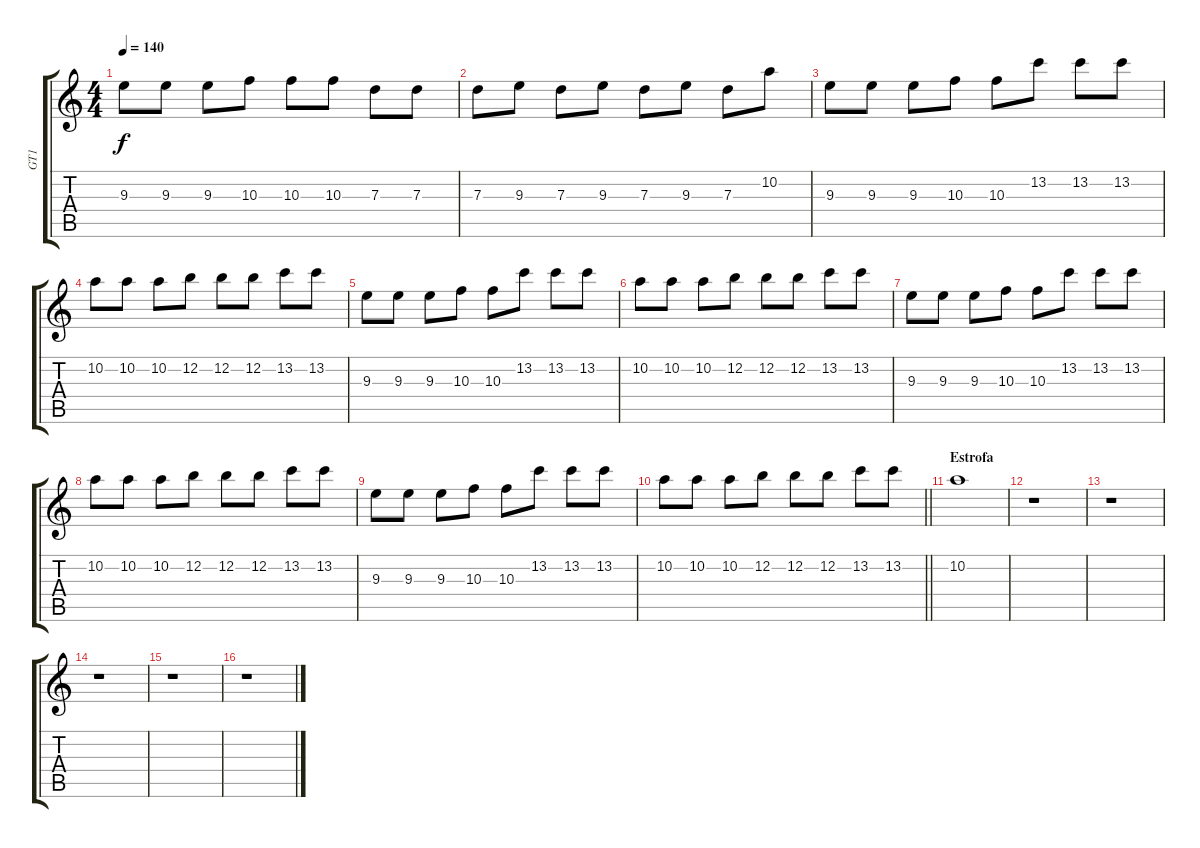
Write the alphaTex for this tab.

\track ("GT1" "GT1") {instrument overdrivenguitar}
\staff {score tabs}
\tuning (E4 B3 G3 D3 A2 E2) {hide}
\ts (4 4)
\tempo 140
\clef g2
\ks c
9.3.8{dy f} 9.3.8 9.3.8 10.3.8 10.3.8 10.3.8 7.3.8 7.3.8 |
7.3.8 9.3.8 7.3.8 9.3.8 7.3.8 9.3.8 7.3.8 10.2.8 |
9.3.8 9.3.8 9.3.8 10.3.8 10.3.8 13.2.8 13.2.8 13.2.8 |
10.2.8 10.2.8 10.2.8 12.2.8 12.2.8 12.2.8 13.2.8 13.2.8 |
9.3.8 9.3.8 9.3.8 10.3.8 10.3.8 13.2.8 13.2.8 13.2.8 |
10.2.8 10.2.8 10.2.8 12.2.8 12.2.8 12.2.8 13.2.8 13.2.8 |
9.3.8 9.3.8 9.3.8 10.3.8 10.3.8 13.2.8 13.2.8 13.2.8 |
10.2.8 10.2.8 10.2.8 12.2.8 12.2.8 12.2.8 13.2.8 13.2.8 |
9.3.8 9.3.8 9.3.8 10.3.8 10.3.8 13.2.8 13.2.8 13.2.8 |
\barLineRight lightlight
10.2.8 10.2.8 10.2.8 12.2.8 12.2.8 12.2.8 13.2.8 13.2.8 |
\section ("" "Estrofa")
10.2.1 |
r.1 |
r.1 |
r.1 |
r.1 |
r.1
